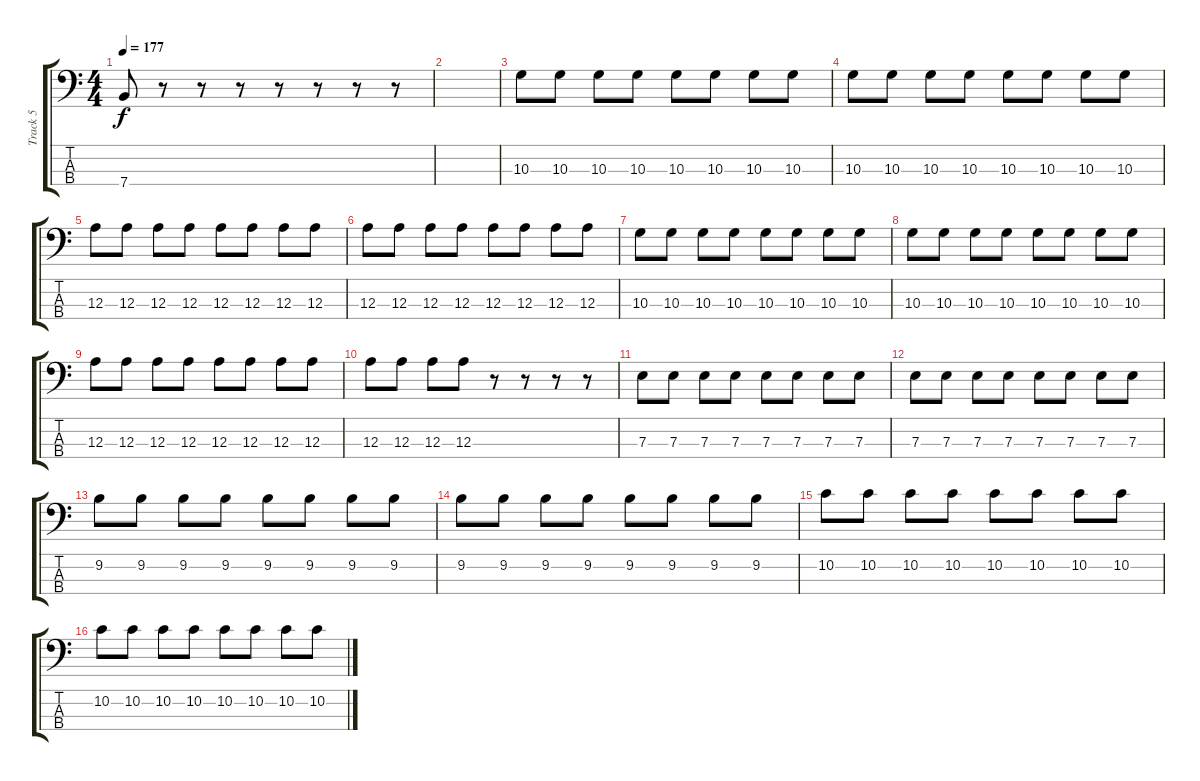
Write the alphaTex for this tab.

\track ("Track 5" "Track 5") {instrument electricbassfinger}
\staff {score tabs}
\tuning (G2 D2 A1 E1) {hide}
\ts (4 4)
\tempo 177
\clef f4
\ks c
7.4.8{dy f} r.8 r.8 r.8 r.8 r.8 r.8 r.8 |
|
10.3.8 10.3.8 10.3.8 10.3.8 10.3.8 10.3.8 10.3.8 10.3.8 |
10.3.8 10.3.8 10.3.8 10.3.8 10.3.8 10.3.8 10.3.8 10.3.8 |
12.3.8 12.3.8 12.3.8 12.3.8 12.3.8 12.3.8 12.3.8 12.3.8 |
12.3.8 12.3.8 12.3.8 12.3.8 12.3.8 12.3.8 12.3.8 12.3.8 |
10.3.8 10.3.8 10.3.8 10.3.8 10.3.8 10.3.8 10.3.8 10.3.8 |
10.3.8 10.3.8 10.3.8 10.3.8 10.3.8 10.3.8 10.3.8 10.3.8 |
12.3.8 12.3.8 12.3.8 12.3.8 12.3.8 12.3.8 12.3.8 12.3.8 |
12.3.8 12.3.8 12.3.8 12.3.8 r.8 r.8 r.8 r.8 |
7.3.8 7.3.8 7.3.8 7.3.8 7.3.8 7.3.8 7.3.8 7.3.8 |
7.3.8 7.3.8 7.3.8 7.3.8 7.3.8 7.3.8 7.3.8 7.3.8 |
9.2.8 9.2.8 9.2.8 9.2.8 9.2.8 9.2.8 9.2.8 9.2.8 |
9.2.8 9.2.8 9.2.8 9.2.8 9.2.8 9.2.8 9.2.8 9.2.8 |
10.2.8 10.2.8 10.2.8 10.2.8 10.2.8 10.2.8 10.2.8 10.2.8 |
10.2.8 10.2.8 10.2.8 10.2.8 10.2.8 10.2.8 10.2.8 10.2.8
